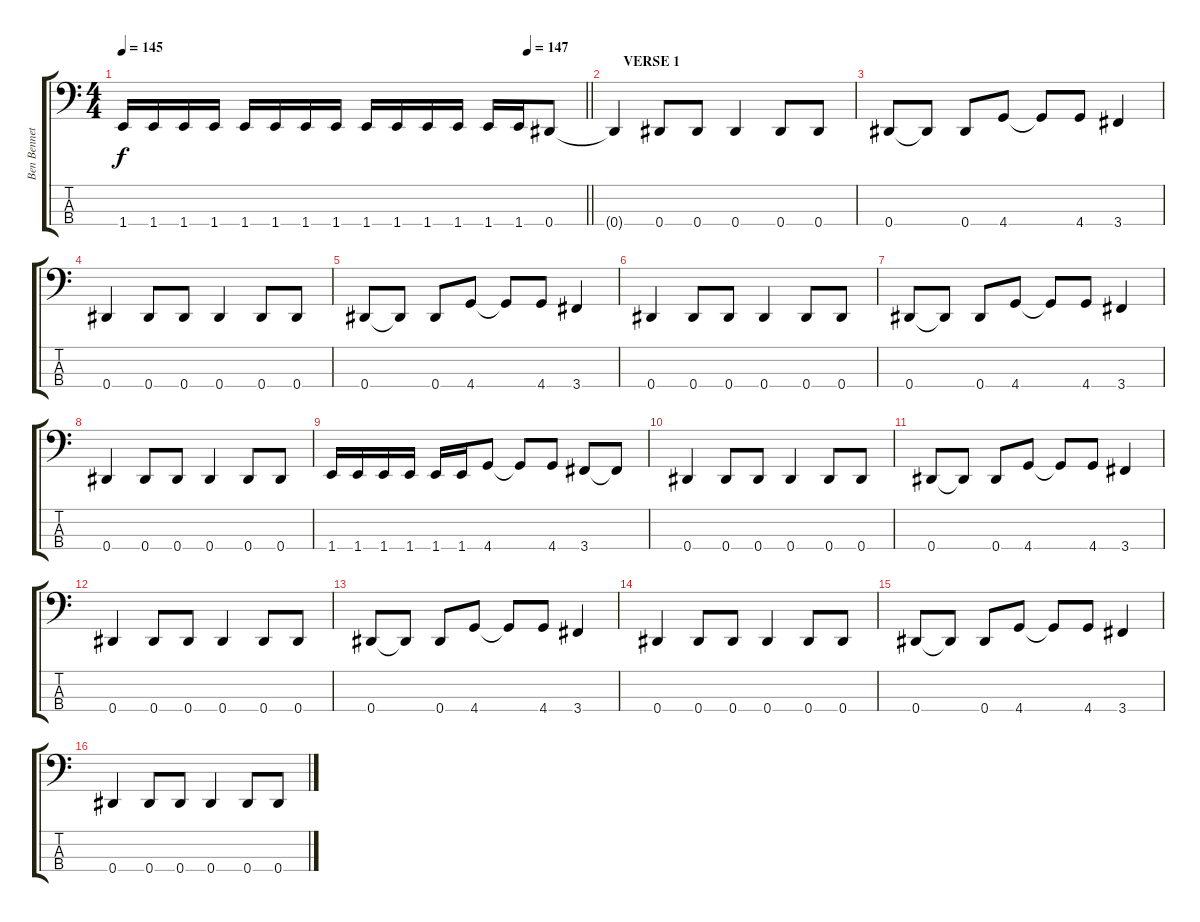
\track ("Ben Bennett" "Ben Bennet") {instrument electricbassfinger}
\staff {score tabs}
\tuning (Gb2 Db2 Ab1 Eb1) {hide}
\ts (4 4)
\tempo 145
\tempo (147 0.875)
\clef f4
\barLineRight lightlight
\ks c
1.4.16{dy f} 1.4.16 1.4.16 1.4.16 1.4.16 1.4.16 1.4.16 1.4.16 1.4.16 1.4.16 1.4.16 1.4.16 1.4.16 1.4.16 0.4.8 |
\section ("" "     VERSE 1")
0.4{t}.4 0.4.8 0.4.8 0.4.4 0.4.8 0.4.8 |
0.4.8 0.4{t}.8 0.4.8 4.4.8 4.4{t}.8 4.4.8 3.4.4 |
0.4.4 0.4.8 0.4.8 0.4.4 0.4.8 0.4.8 |
0.4.8 0.4{t}.8 0.4.8 4.4.8 4.4{t}.8 4.4.8 3.4.4 |
0.4.4 0.4.8 0.4.8 0.4.4 0.4.8 0.4.8 |
0.4.8 0.4{t}.8 0.4.8 4.4.8 4.4{t}.8 4.4.8 3.4.4 |
0.4.4 0.4.8 0.4.8 0.4.4 0.4.8 0.4.8 |
1.4.16 1.4.16 1.4.16 1.4.16 1.4.16 1.4.16 4.4.8 4.4{t}.8 4.4.8 3.4.8 3.4{t}.8 |
0.4.4 0.4.8 0.4.8 0.4.4 0.4.8 0.4.8 |
0.4.8 0.4{t}.8 0.4.8 4.4.8 4.4{t}.8 4.4.8 3.4.4 |
0.4.4 0.4.8 0.4.8 0.4.4 0.4.8 0.4.8 |
0.4.8 0.4{t}.8 0.4.8 4.4.8 4.4{t}.8 4.4.8 3.4.4 |
0.4.4 0.4.8 0.4.8 0.4.4 0.4.8 0.4.8 |
0.4.8 0.4{t}.8 0.4.8 4.4.8 4.4{t}.8 4.4.8 3.4.4 |
0.4.4 0.4.8 0.4.8 0.4.4 0.4.8 0.4.8
